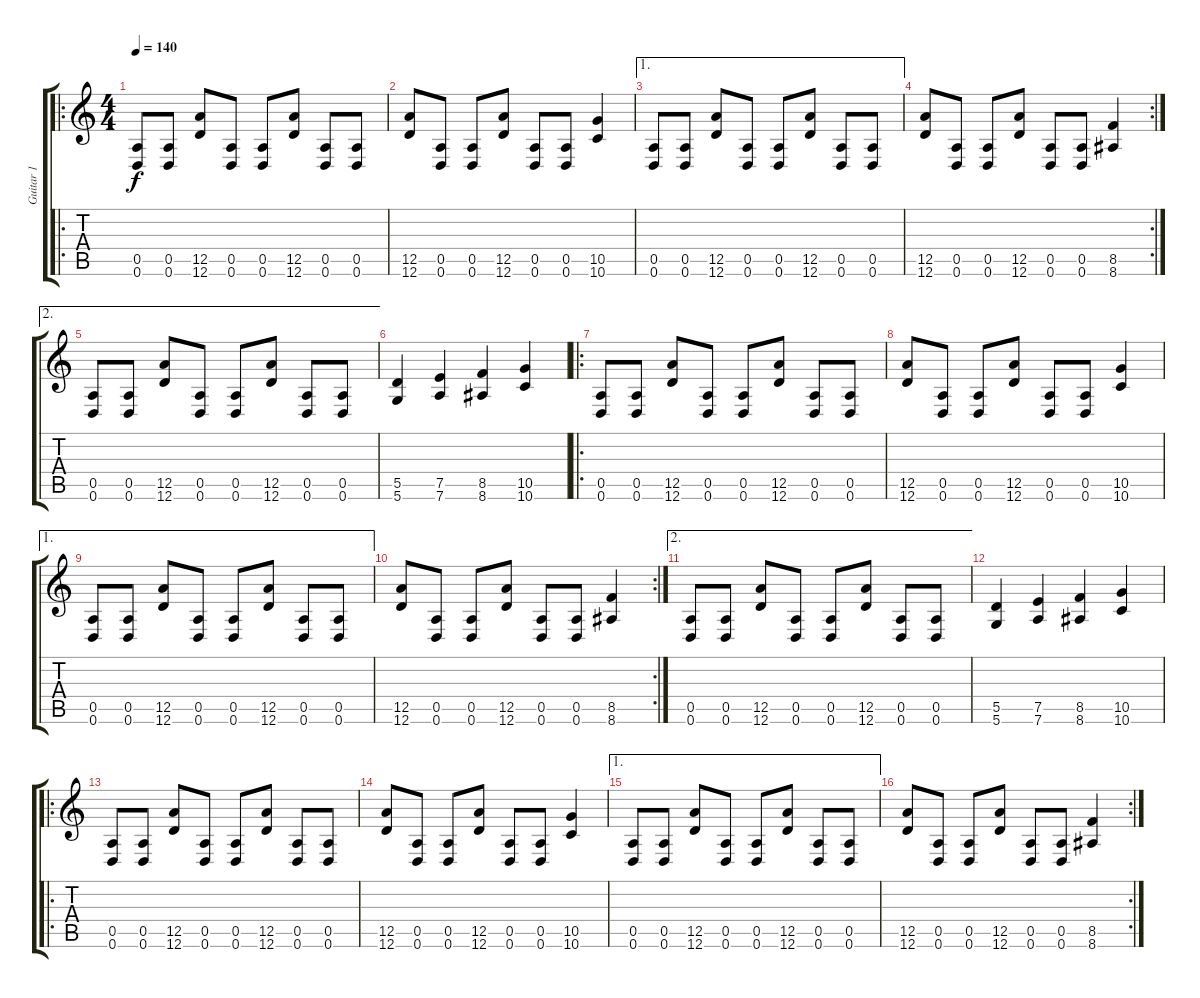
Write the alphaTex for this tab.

\track ("Guitar 1" "Guitar 1") {instrument distortionguitar}
\staff {score tabs}
\tuning (E4 B3 G3 D3 A2 D2) {hide}
\ro
\ts (4 4)
\tempo 140
\clef g2
\ks c
(0.5 0.6).8{dy f instrument distortionguitar} (0.5 0.6).8 (12.5 12.6).8 (0.5 0.6).8 (0.5 0.6).8 (12.5 12.6).8 (0.5 0.6).8 (0.5 0.6).8 |
(12.5 12.6).8 (0.5 0.6).8 (0.5 0.6).8 (12.5 12.6).8 (0.5 0.6).8 (0.5 0.6).8 (10.5 10.6).4 |
\ae 1
(0.5 0.6).8 (0.5 0.6).8 (12.5 12.6).8 (0.5 0.6).8 (0.5 0.6).8 (12.5 12.6).8 (0.5 0.6).8 (0.5 0.6).8 |
\rc 2
(12.5 12.6).8 (0.5 0.6).8 (0.5 0.6).8 (12.5 12.6).8 (0.5 0.6).8 (0.5 0.6).8 (8.5 8.6).4 |
\ae 2
(0.5 0.6).8 (0.5 0.6).8 (12.5 12.6).8 (0.5 0.6).8 (0.5 0.6).8 (12.5 12.6).8 (0.5 0.6).8 (0.5 0.6).8 |
(5.5 5.6).4 (7.5 7.6).4 (8.5 8.6).4 (10.5 10.6).4 |
\ro
(0.5 0.6).8 (0.5 0.6).8 (12.5 12.6).8 (0.5 0.6).8 (0.5 0.6).8 (12.5 12.6).8 (0.5 0.6).8 (0.5 0.6).8 |
(12.5 12.6).8 (0.5 0.6).8 (0.5 0.6).8 (12.5 12.6).8 (0.5 0.6).8 (0.5 0.6).8 (10.5 10.6).4 |
\ae 1
(0.5 0.6).8 (0.5 0.6).8 (12.5 12.6).8 (0.5 0.6).8 (0.5 0.6).8 (12.5 12.6).8 (0.5 0.6).8 (0.5 0.6).8 |
\rc 2
(12.5 12.6).8 (0.5 0.6).8 (0.5 0.6).8 (12.5 12.6).8 (0.5 0.6).8 (0.5 0.6).8 (8.5 8.6).4 |
\ae 2
(0.5 0.6).8 (0.5 0.6).8 (12.5 12.6).8 (0.5 0.6).8 (0.5 0.6).8 (12.5 12.6).8 (0.5 0.6).8 (0.5 0.6).8 |
(5.5 5.6).4 (7.5 7.6).4 (8.5 8.6).4 (10.5 10.6).4 |
\ro
(0.5 0.6).8 (0.5 0.6).8 (12.5 12.6).8 (0.5 0.6).8 (0.5 0.6).8 (12.5 12.6).8 (0.5 0.6).8 (0.5 0.6).8 |
(12.5 12.6).8 (0.5 0.6).8 (0.5 0.6).8 (12.5 12.6).8 (0.5 0.6).8 (0.5 0.6).8 (10.5 10.6).4 |
\ae 1
(0.5 0.6).8 (0.5 0.6).8 (12.5 12.6).8 (0.5 0.6).8 (0.5 0.6).8 (12.5 12.6).8 (0.5 0.6).8 (0.5 0.6).8 |
\rc 2
(12.5 12.6).8 (0.5 0.6).8 (0.5 0.6).8 (12.5 12.6).8 (0.5 0.6).8 (0.5 0.6).8 (8.5 8.6).4
